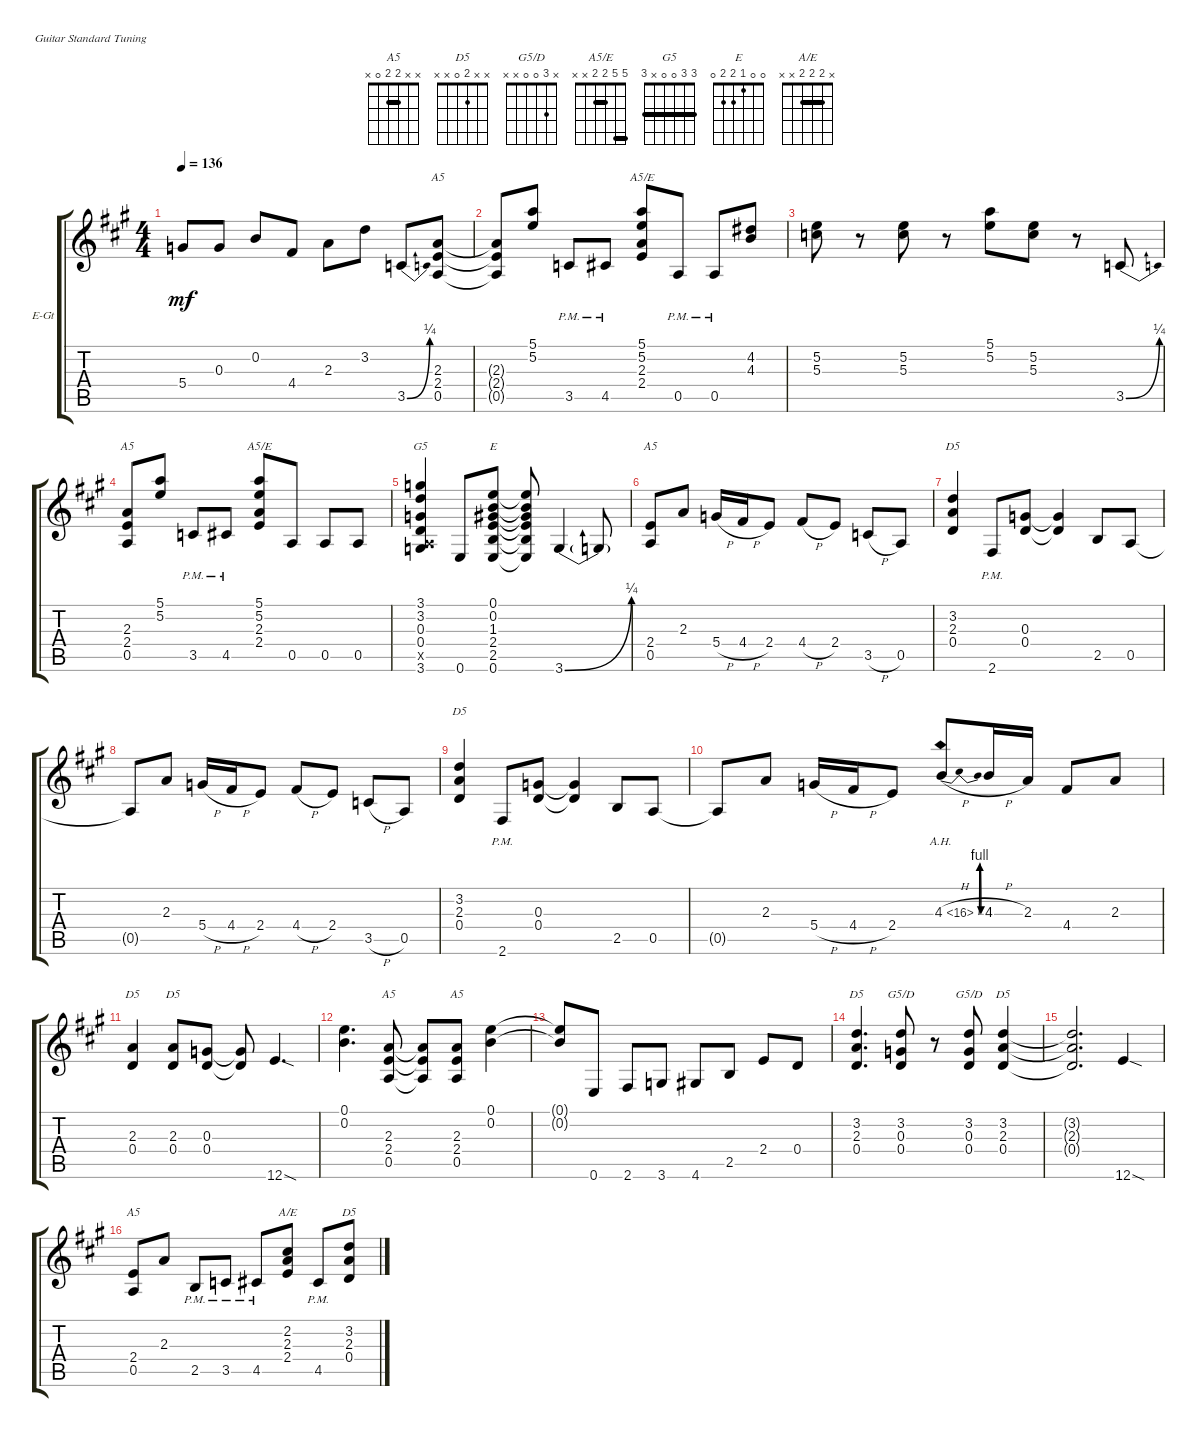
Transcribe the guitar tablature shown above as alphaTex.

\defaultSystemsLayout 4
\bracketExtendMode groupsimilarinstruments
\firstSystemTrackNameOrientation horizontal
\otherSystemsTrackNameOrientation horizontal
\track ("RR Rhythym Guitar" "E-Gt") {instrument distortionguitar}
\staff {score tabs}
\tuning (E4 B3 G3 D3 A2 E2)
\chord ("A5" x x x 2 0 x)
\chord ("D5" x 3 2 0 x x)
\chord ("D5" x x 2 0 x x)
\chord ("A5" x x 2 2 0 x) {barre 2}
\chord ("G5/D" x 3 0 0 x x)
\chord ("A5/E" 5 5 2 2 x x) {barre (2 5)}
\chord ("G5" 3 3 0 0 x 3) {barre 3}
\chord ("E" 0 0 1 2 2 0)
\chord ("A/E" x 2 2 2 x x) {barre (2 2)}
\ts (4 4)
\tempo 136
\clef g2
\ks a
5.4.8{dy mf} 0.3.8 0.2.8 4.4.8 2.3.8 3.2.8 3.5{be (bend 0 0 16.2 1)}.8 (0.5 2.4 2.3).8{ch "A5"} |
(0.5{t} 2.4{t} 2.3{t}).8 (5.1 5.2).8 3.5{pm}.8 4.5{pm}.8 (2.4 2.3 5.2 5.1).8{ch "A5/E"} 0.5{pm}.8 0.5{pm}.8 (4.2 4.3).8 |
(5.2 5.3).8 r.8 (5.2 5.3).8 r.8 (5.1 5.2).8 (5.2 5.3).8 r.8 3.5{be (bend 0 0 19.2 1)}.8 |
(0.5 2.4 2.3).8{ch "A5"} (5.1 5.2).8 3.5{pm}.8 4.5{pm}.8 (2.4 2.3 5.2 5.1).8{ch "A5/E"} 0.5.8 0.5.8 0.5.8 |
(3.6 0.4 0.3 3.2 3.1 0.5{x}).4{ch "G5"} 0.6.8 (0.6 2.5 2.4 1.3 0.2 0.1).8{ch "E"} (0.6{t} 2.5{t} 2.4{t} 1.3{t} 0.2{t} 0.1{t}).8 3.6{be (bend 0 0 19.2 1)}.4 3.6{t}.8 |
(0.5 2.4).8{ch "A5"} 2.3.8 5.4{h}.16 4.4{h}.16 2.4.8 4.4{h}.8 2.4.8 3.5{h}.8 0.5.8 |
(0.4 2.3 3.2).4{ch "D5"} 2.6{pm}.8 (0.4 0.3).8 (0.4{t} 0.3{t}).4 2.5.8 0.5.8 |
0.5{t}.8 2.3.8 5.4{h}.16 4.4{h}.16 2.4.8 4.4{h}.8 2.4.8 3.5{h}.8 0.5.8 |
(0.4 2.3 3.2).4{ch "D5"} 2.6{pm}.8 (0.4 0.3).8 (0.4{t} 0.3{t}).4 2.5.8 0.5.8 |
0.5{t}.8 2.3.8 5.4{h}.16 4.4{h}.16 2.4.8 4.3{be (bendrelease 0 0 10.2 4 20.4 4 30 0) ah 12 h}.8 4.3{h}.16 2.3.16 4.4.8 2.3.8 |
(0.4 2.3).4{ch "D5"} (0.4 2.3).8{ch "D5"} (0.4 0.3).8 (0.4{t} 0.3{t}).8 12.6{sod}.4{d} |
(0.1 0.2).4{d} (0.5 2.4 2.3).8{ch "A5"} (0.5{t} 2.4{t} 2.3{t}).8 (0.5 2.4 2.3).8{ch "A5"} (0.1 0.2).4 |
(0.1{t} 0.2{t}).8 0.6.8 2.6.8 3.6.8 4.6.8 2.5.8 2.4.8 0.4.8 |
(3.2 2.3 0.4).4{d ch "D5"} (3.2 0.3 0.4).8{ch "G5/D"} r.8 (3.2 0.3 0.4).8{ch "G5/D"} (3.2 2.3 0.4).4{ch "D5"} |
(3.2{t} 2.3{t} 0.4{t}).2{d} 12.6{sod}.4 |
(0.5 2.4).8{ch "A5"} 2.3.8 2.5{pm}.8 3.5{pm}.8 4.5{pm}.8 (2.4 2.3 2.2).8{ch "A/E"} 4.5{pm}.8 (3.2 2.3 0.4).8{ch "D5"}
